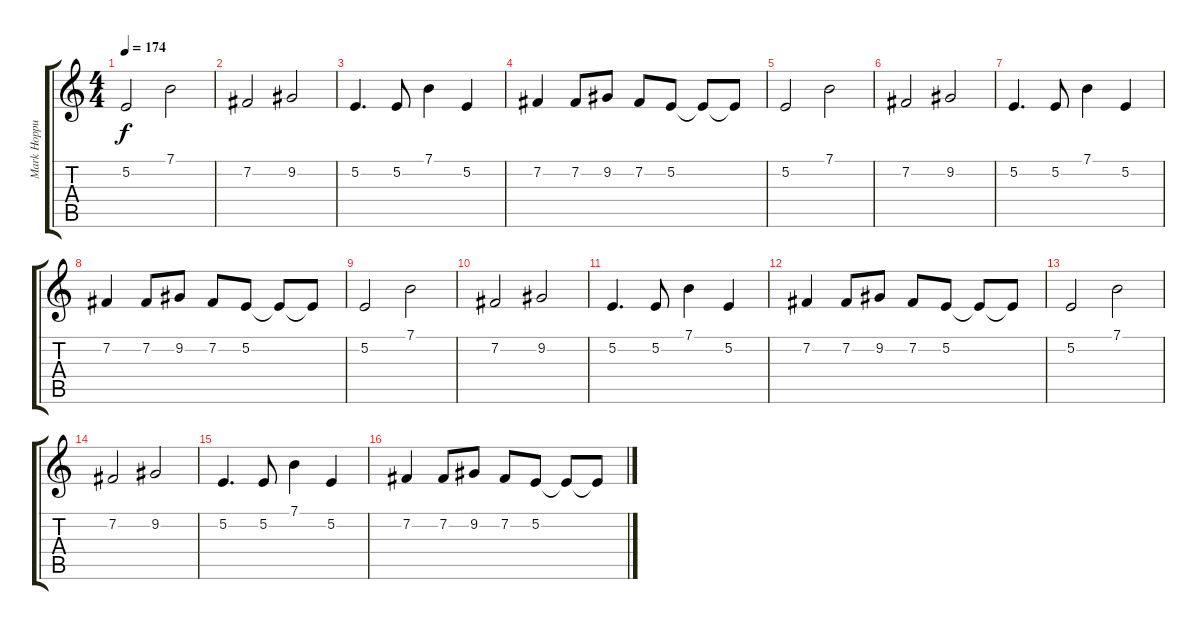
\track ("Mark Hoppus - Vocals" "Mark Hoppu") {instrument altosax}
\staff {score tabs}
\tuning (E4 B3 G3 D3 A2 E2) {hide}
\ts (4 4)
\tempo 174
\clef g2
\ks c
5.2.2{dy f} 7.1.2 |
7.2.2 9.2.2 |
5.2.4{d} 5.2.8 7.1.4 5.2.4 |
7.2.4 7.2.8 9.2.8 7.2.8 5.2.8 5.2{t}.8 5.2{t}.8 |
5.2.2{balance 8} 7.1.2 |
7.2.2 9.2.2 |
5.2.4{d} 5.2.8 7.1.4 5.2.4 |
7.2.4 7.2.8 9.2.8 7.2.8 5.2.8 5.2{t}.8 5.2{t}.8 |
5.2.2 7.1.2 |
7.2.2 9.2.2 |
5.2.4{d} 5.2.8 7.1.4 5.2.4 |
7.2.4 7.2.8 9.2.8 7.2.8 5.2.8 5.2{t}.8 5.2{t}.8 |
5.2.2{balance 8} 7.1.2 |
7.2.2 9.2.2 |
5.2.4{d} 5.2.8 7.1.4 5.2.4 |
7.2.4 7.2.8 9.2.8 7.2.8 5.2.8 5.2{t}.8 5.2{t}.8
